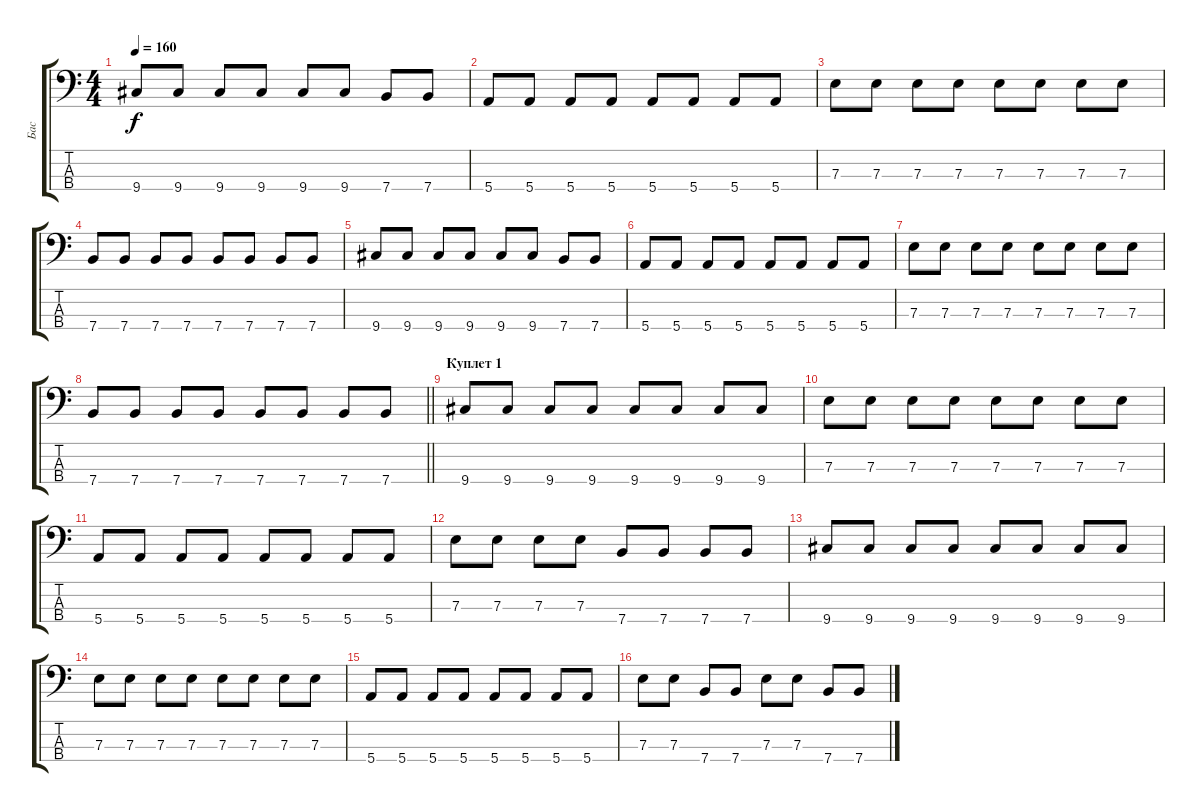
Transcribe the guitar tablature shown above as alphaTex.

\track ("Бас" "Бас") {instrument electricbassfinger}
\staff {score tabs}
\tuning (G2 D2 A1 E1) {hide}
\ts (4 4)
\tempo 160
\clef f4
\ks c
9.4.8{dy f} 9.4.8 9.4.8 9.4.8 9.4.8 9.4.8 7.4.8 7.4.8 |
5.4.8 5.4.8 5.4.8 5.4.8 5.4.8 5.4.8 5.4.8 5.4.8 |
7.3.8 7.3.8 7.3.8 7.3.8 7.3.8 7.3.8 7.3.8 7.3.8 |
7.4.8 7.4.8 7.4.8 7.4.8 7.4.8 7.4.8 7.4.8 7.4.8 |
9.4.8 9.4.8 9.4.8 9.4.8 9.4.8 9.4.8 7.4.8 7.4.8 |
5.4.8 5.4.8 5.4.8 5.4.8 5.4.8 5.4.8 5.4.8 5.4.8 |
7.3.8 7.3.8 7.3.8 7.3.8 7.3.8 7.3.8 7.3.8 7.3.8 |
\barLineRight lightlight
7.4.8 7.4.8 7.4.8 7.4.8 7.4.8 7.4.8 7.4.8 7.4.8 |
\section ("" "Куплет 1")
9.4.8 9.4.8 9.4.8 9.4.8 9.4.8 9.4.8 9.4.8 9.4.8 |
7.3.8 7.3.8 7.3.8 7.3.8 7.3.8 7.3.8 7.3.8 7.3.8 |
5.4.8 5.4.8 5.4.8 5.4.8 5.4.8 5.4.8 5.4.8 5.4.8 |
7.3.8 7.3.8 7.3.8 7.3.8 7.4.8 7.4.8 7.4.8 7.4.8 |
9.4.8 9.4.8 9.4.8 9.4.8 9.4.8 9.4.8 9.4.8 9.4.8 |
7.3.8 7.3.8 7.3.8 7.3.8 7.3.8 7.3.8 7.3.8 7.3.8 |
5.4.8 5.4.8 5.4.8 5.4.8 5.4.8 5.4.8 5.4.8 5.4.8 |
7.3.8 7.3.8 7.4.8 7.4.8 7.3.8 7.3.8 7.4.8 7.4.8
